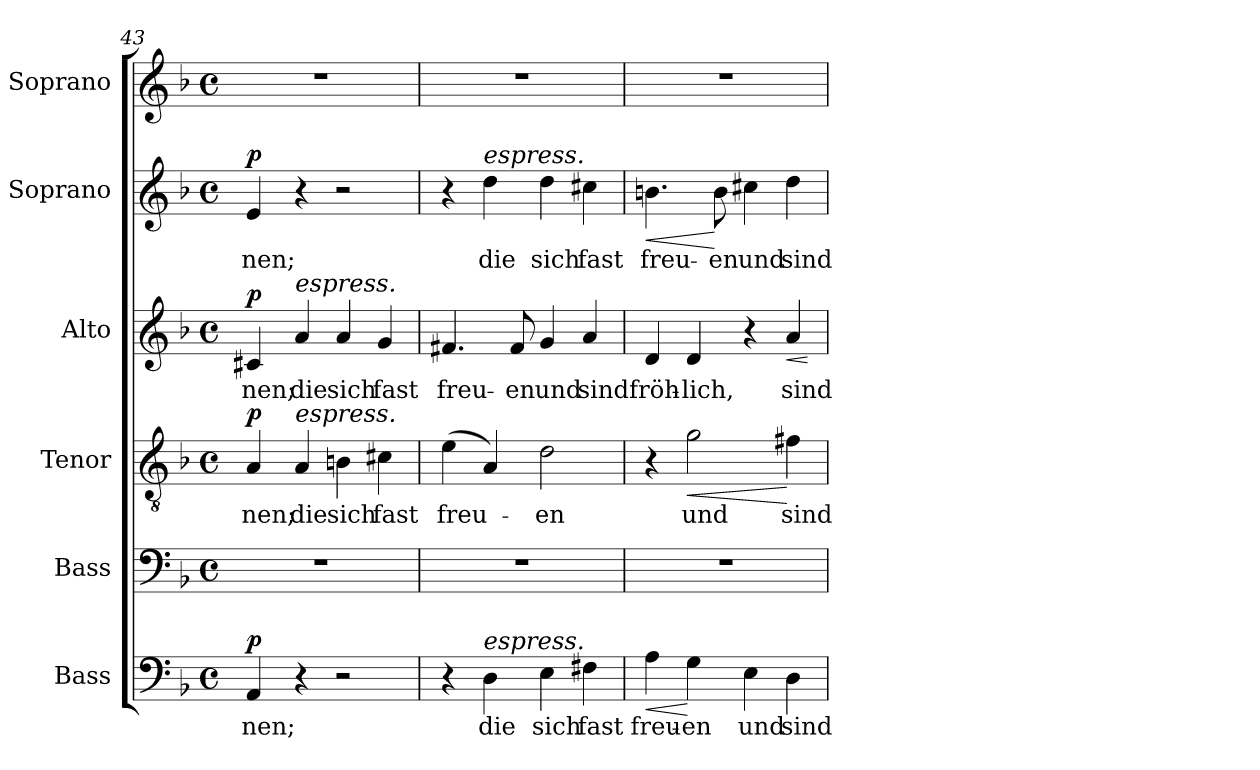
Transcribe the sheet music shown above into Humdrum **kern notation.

**kern	**text	**dynam	**kern	**kern	**text	**dynam	**kern	**text	**dynam	**kern	**text	**dynam	**kern
*part6	*part6	*part6	*part5	*part4	*part4	*part4	*part3	*part3	*part3	*part2	*part2	*part2	*part1
*staff6	*staff6	*staff6	*staff5	*staff4	*staff4	*staff4	*staff3	*staff3	*staff3	*staff2	*staff2	*staff2	*staff1
*I"Bass	*	*	*I"Bass	*I"Tenor	*	*	*I"Alto	*	*	*I"Soprano	*	*	*I"Soprano
*I'B.	*	*	*I'B.	*I'T.	*	*	*I'A.	*	*	*I'S.	*	*	*I'S.
*clefF4	*	*	*clefF4	*clefGv2	*	*	*clefG2	*	*	*clefG2	*	*	*clefG2
*	*	*	*	*ITrd7c12	*	*	*	*	*	*	*	*	*
*k[b-]	*	*	*k[b-]	*k[b-]	*	*	*k[b-]	*	*	*k[b-]	*	*	*k[b-]
*F:	*	*	*F:	*F:	*	*	*F:	*	*	*F:	*	*	*F:
*M4/4	*	*	*M4/4	*M4/4	*	*	*M4/4	*	*	*M4/4	*	*	*M4/4
*met(c)	*	*	*met(c)	*met(c)	*	*	*met(c)	*	*	*met(c)	*	*	*met(c)
=43	=43	=43	=43	=43	=43	=43	=43	=43	=43	=43	=43	=43	=43
!	!LO:LY:b:color=#000000	!	!	!	!	!	!	!	!	!	!	!	!
!	!	!	!	!	!LO:LY:b:color=#000000	!	!	!	!	!	!	!	!
!	!	!	!	!	!	!	!	!LO:LY:b:color=#000000	!	!	!	!	!
!	!	!	!	!	!	!	!	!	!	!	!LO:LY:b:color=#000000	!	!
4AAi/	-nen;	p	1r	4AAi/	-nen;	p	4c#Xi/	-nen;	p	4ei/	-nen;	p	1r
!	!	!	!	!	!LO:LY:b:color=#000000	!	!	!	!	!	!	!	!
!	!	!	!	!	!	!	!LO:TX:a:i:t=espress.	!	!	!	!	!	!
!	!	!	!	!LO:TX:a:i:t=espress.	!	!	!	!	!	!	!	!	!
!	!	!	!	!	!	!	!	!LO:LY:b:color=#000000	!	!	!	!	!
4r	.	.	.	4AAi/	die	.	4ai/	die	.	4r	.	.	.
!	!	!	!	!	!LO:LY:b:color=#000000	!	!	!	!	!	!	!	!
!	!	!	!	!	!	!	!	!LO:LY:b:color=#000000	!	!	!	!	!
2r	.	.	.	4BBni\	sich	.	4ai/	sich	.	2r	.	.	.
!	!	!	!	!	!LO:LY:b:color=#000000	!	!	!	!	!	!	!	!
!	!	!	!	!	!	!	!	!LO:LY:b:color=#000000	!	!	!	!	!
.	.	.	.	4C#Xi\	fast	.	4gi/	fast	.	.	.	.	.
=44	=44	=44	=44	=44	=44	=44	=44	=44	=44	=44	=44	=44	=44
!	!	!	!	!	!LO:LY:b:color=#000000	!	!	!	!	!	!	!	!
!	!	!	!	!	!	!	!	!LO:LY:b:color=#000000	!	!	!	!	!
4r	.	.	1r	(4Ei\	freu-	.	4.f#Xi/	freu-	.	4r	.	.	1r
!	!LO:LY:b:color=#000000	!	!	!	!	!	!	!	!	!	!	!	!
!	!	!	!	!	!	!	!	!	!	!LO:TX:a:i:t=espress.	!	!	!
!LO:TX:a:i:t=espress.	!	!	!	!	!	!	!	!	!	!	!	!	!
!	!	!	!	!	!	!	!	!	!	!	!LO:LY:b:color=#000000	!	!
4Di\	die	.	.	4AAi/)	.	.	.	.	.	4ddi\	die	.	.
!	!	!	!	!	!	!	!	!LO:LY:b:color=#000000	!	!	!	!	!
.	.	.	.	.	.	.	8f#i/	-en	.	.	.	.	.
!	!LO:LY:b:color=#000000	!	!	!	!	!	!	!	!	!	!	!	!
!	!	!	!	!	!LO:LY:b:color=#000000	!	!	!	!	!	!	!	!
!	!	!	!	!	!	!	!	!LO:LY:b:color=#000000	!	!	!	!	!
!	!	!	!	!	!	!	!	!	!	!	!LO:LY:b:color=#000000	!	!
4Ei\	sich	.	.	2Di\	-en	.	4gi/	und	.	4ddi\	sich	.	.
!	!LO:LY:b:color=#000000	!	!	!	!	!	!	!	!	!	!	!	!
!	!	!	!	!	!	!	!	!LO:LY:b:color=#000000	!	!	!	!	!
!	!	!	!	!	!	!	!	!	!	!	!LO:LY:b:color=#000000	!	!
4F#Xi\	fast	.	.	.	.	.	4ai/	sind	.	4cc#Xi\	fast	.	.
=45	=45	=45	=45	=45	=45	=45	=45	=45	=45	=45	=45	=45	=45
!	!LO:LY:b:color=#000000	!LO:HP:b	!	!	!	!	!	!	!	!	!	!	!
!	!	!	!	!	!	!	!	!LO:LY:b:color=#000000	!	!	!	!	!
!	!	!	!	!	!	!	!	!	!	!	!LO:LY:b:color=#000000	!LO:HP:b	!
4Ai\	freu-	<	1r	4r	.	.	4di/	fröh-	.	4.bni\	freu-	<	1r
!	!LO:LY:b:color=#000000	!	!	!	!	!	!	!	!	!	!	!	!
!	!	!	!	!	!LO:LY:b:color=#000000	!LO:HP:b	!	!	!	!	!	!	!
!	!	!	!	!	!	!	!	!LO:LY:b:color=#000000	!	!	!	!	!
4Gi\	-en	[	.	2Gi\	und	<	4di/	-lich,	.	.	.	.	.
!	!	!	!	!	!	!	!	!	!	!	!LO:LY:b:color=#000000	!	!
.	.	.	.	.	.	.	.	.	.	8bi\	-en	[	.
!	!LO:LY:b:color=#000000	!	!	!	!	!	!	!	!	!	!	!	!
!	!	!	!	!	!	!	!	!	!	!	!LO:LY:b:color=#000000	!	!
4Ei\	und	.	.	.	.	.	4r	.	.	4cc#Xi\	und	.	.
!	!LO:LY:b:color=#000000	!	!	!	!	!	!	!	!	!	!	!	!
!	!	!	!	!	!LO:LY:b:color=#000000	!	!	!	!	!	!	!	!
!	!	!	!	!	!	!	!	!LO:LY:b:color=#000000	!LO:HP:b	!	!	!	!
!	!	!	!	!	!	!	!	!	!	!	!LO:LY:b:color=#000000	!	!
4Di\	sind	.	.	4F#Xi\	sind	[	4ai/	sind	<	4ddi\	sind	.	.
.	.	.	.	.	.	.	.	.	[	.	.	.	.
=	=	=	=	=	=	=	=	=	=	=	=	=	=
*-	*-	*-	*-	*-	*-	*-	*-	*-	*-	*-	*-	*-	*-
